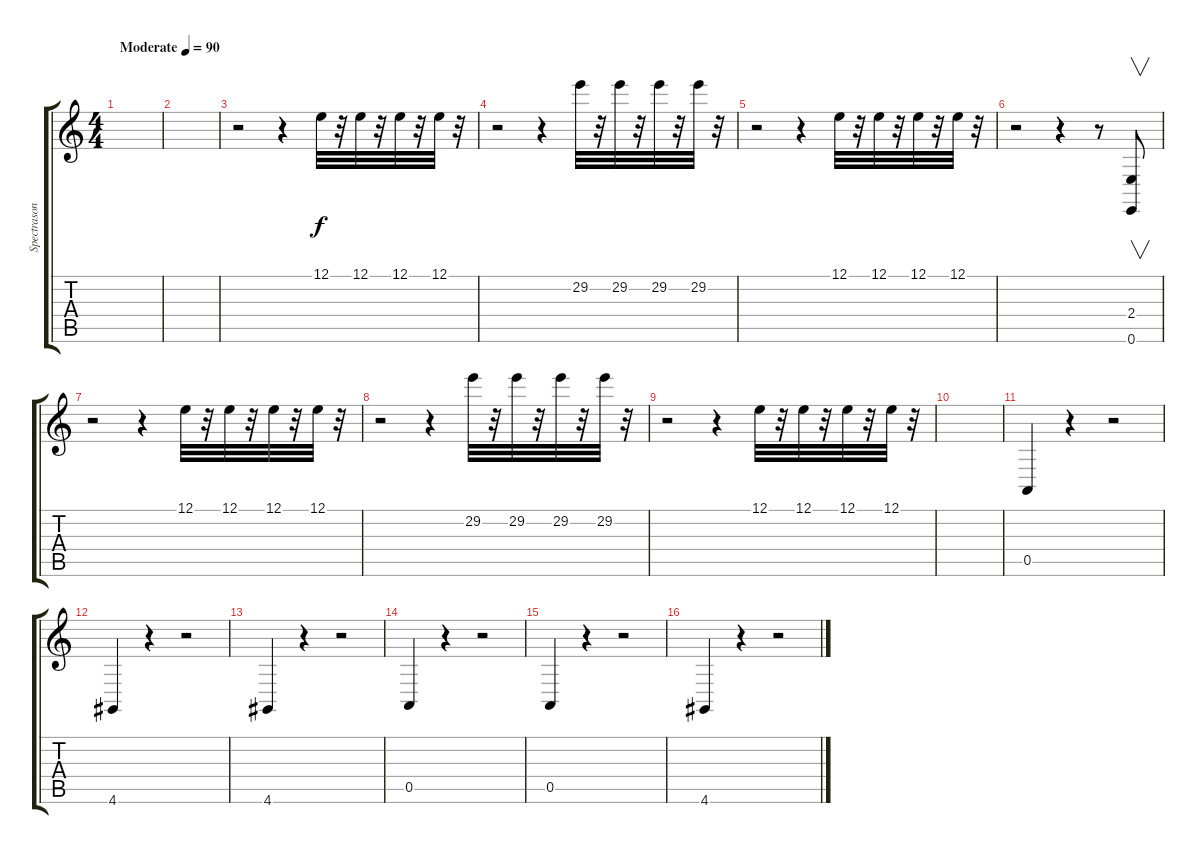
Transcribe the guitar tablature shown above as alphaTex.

\track ("Spectrasonics Omnisphere" "Spectrason") {instrument lead2sawtooth}
\staff {score tabs}
\tuning (E4 B3 G3 D3 A2 E2) {hide}
\ts (4 4)
\tempo (90 "Moderate")
\clef g2
\ks c
|
|
r.2 r.4 12.1.32{balance 0} r.32 12.1.32{balance 16} r.32 12.1.32{balance 0} r.32 12.1.32{balance 16} r.32 |
r.2 r.4 29.2.32{balance 0} r.32 29.2.32{balance 16} r.32 29.2.32{balance 0} r.32 29.2.32{balance 16} r.32 |
r.2 r.4 12.1.32{balance 0} r.32 12.1.32{balance 16} r.32 12.1.32{balance 0} r.32 12.1.32{balance 16} r.32 |
r.2 r.4 r.8 (2.4 0.6).8{v volume 16} |
r.2 r.4 12.1.32{balance 0} r.32 12.1.32{balance 16} r.32 12.1.32{balance 0} r.32 12.1.32{balance 16} r.32 |
r.2 r.4 29.2.32{balance 0} r.32 29.2.32{balance 16} r.32 29.2.32{balance 0} r.32 29.2.32{balance 16} r.32 |
r.2 r.4 12.1.32{balance 0} r.32 12.1.32{balance 16} r.32 12.1.32{balance 0} r.32 12.1.32{balance 16} r.32 |
|
0.5.4{volume 8} r.4 r.2 |
4.6.4 r.4 r.2 |
4.6.4 r.4 r.2 |
0.5.4{volume 8} r.4 r.2 |
0.5.4{volume 8} r.4 r.2 |
4.6.4 r.4 r.2
